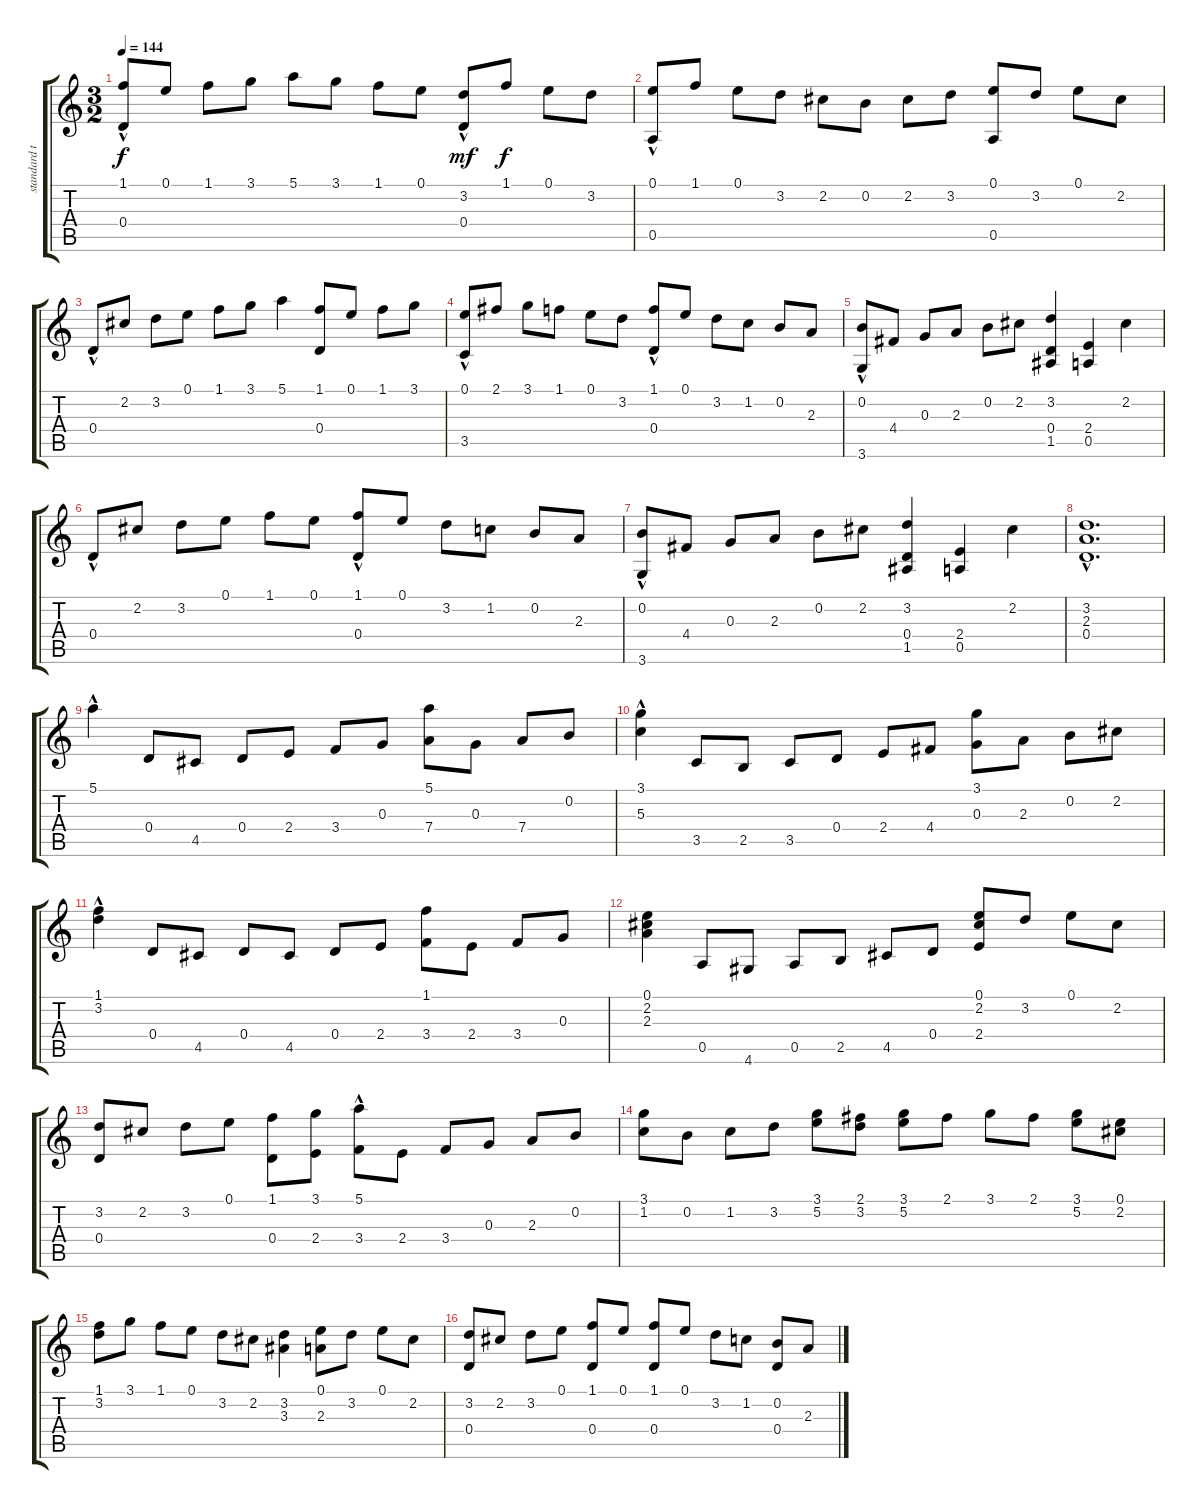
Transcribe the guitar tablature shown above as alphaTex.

\track ("standard tuning" "standard t") {instrument acousticguitarnylon}
\staff {score tabs}
\tuning (E4 B3 G3 D3 A2 E2) {hide}
\ts (3 2)
\tempo 144
\clef g2
\ks c
(1.1 0.4{hac}).8{dy f} 0.1.8 1.1.8 3.1.8 5.1.8 3.1.8 1.1.8 0.1.8 (3.2 0.4{hac}).8{dy mf} 1.1.8{dy f} 0.1.8 3.2.8 |
(0.1 0.5{hac}).8 1.1.8 0.1.8 3.2.8 2.2.8 0.2.8 2.2.8 3.2.8 (0.1 0.5).8 3.2.8 0.1.8 2.2.8 |
0.4{hac}.8 2.2.8 3.2.8 0.1.8 1.1.8 3.1.8 5.1.4 (1.1 0.4).8 0.1.8 1.1.8 3.1.8 |
(0.1 3.5{hac}).8 2.1.8 3.1.8 1.1.8 0.1.8 3.2.8 (1.1 0.4{hac}).8 0.1.8 3.2.8 1.2.8 0.2.8 2.3.8 |
(0.2 3.6{hac}).8 4.4.8 0.3.8 2.3.8 0.2.8 2.2.8 (3.2 0.4 1.5).4 (2.4 0.5).4 2.2.4 |
0.4{hac}.8 2.2.8 3.2.8 0.1.8 1.1.8 0.1.8 (1.1 0.4{hac}).8 0.1.8 3.2.8 1.2.8 0.2.8 2.3.8 |
(0.2 3.6{hac}).8 4.4.8 0.3.8 2.3.8 0.2.8 2.2.8 (3.2 0.4 1.5).4 (2.4 0.5).4 2.2.4 |
(3.2{hac} 2.3{hac} 0.4{hac}).1{d} |
5.1{hac}.4 0.4.8 4.5.8 0.4.8 2.4.8 3.4.8 0.3.8 (5.1 7.4).8 0.3.8 7.4.8 0.2.8 |
(3.1{hac} 5.3).4 3.5.8 2.5.8 3.5.8 0.4.8 2.4.8 4.4.8 (3.1 0.3).8 2.3.8 0.2.8 2.2.8 |
(1.1{hac} 3.2).4 0.4.8 4.5.8 0.4.8 4.5.8 0.4.8 2.4.8 (1.1 3.4).8 2.4.8 3.4.8 0.3.8 |
(0.1 2.2 2.3).4 0.5.8 4.6.8 0.5.8 2.5.8 4.5.8 0.4.8 (0.1 2.2 2.4).8 3.2.8 0.1.8 2.2.8 |
(3.2 0.4).8 2.2.8 3.2.8 0.1.8 (1.1 0.4).8 (3.1 2.4).8 (5.1{hac} 3.4).8 2.4.8 3.4.8 0.3.8 2.3.8 0.2.8 |
(3.1 1.2).8 0.2.8 1.2.8 3.2.8 (3.1 5.2).8 (2.1 3.2).8 (3.1 5.2).8 2.1.8 3.1.8 2.1.8 (3.1 5.2).8 (0.1 2.2).8 |
(1.1 3.2).8 3.1.8 1.1.8 0.1.8 3.2.8 2.2.8 (3.2 3.3).4 (0.1 2.3).8 3.2.8 0.1.8 2.2.8 |
(3.2 0.4).8 2.2.8 3.2.8 0.1.8 (1.1 0.4).8 0.1.8 (1.1 0.4).8 0.1.8 3.2.8 1.2.8 (0.2 0.4).8 2.3.8
